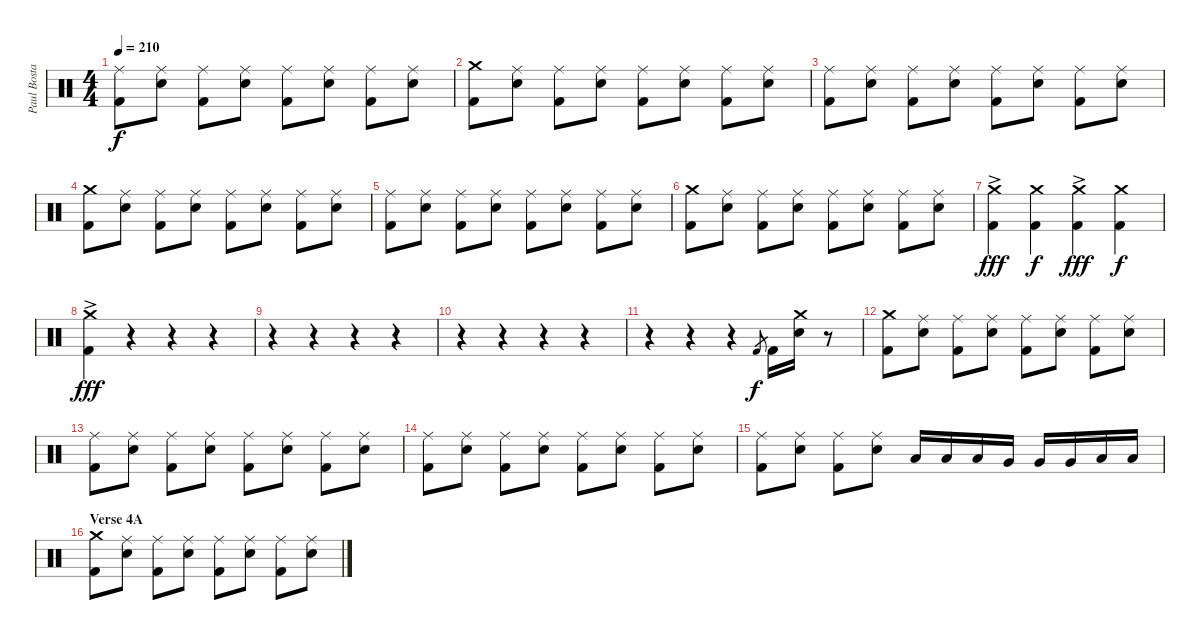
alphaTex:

\track ("Paul Bostaph" "Paul Bosta") {instrument percussion}
\staff {score}
\articulation defaults
\ts (4 4)
\tempo 210
\clef neutral
\ks c
("Ride (middle)" "Kick (hit) 2").8{dy f} ("Ride (middle)" "Snare (hit) 2").8 ("Ride (middle)" "Kick (hit) 2").8 ("Ride (middle)" "Snare (hit) 2").8 ("Ride (middle)" "Kick (hit) 2").8 ("Ride (middle)" "Snare (hit) 2").8 ("Ride (middle)" "Kick (hit) 2").8 ("Ride (middle)" "Snare (hit) 2").8 |
("Crash medium (hit)" "Kick (hit) 2").8 ("Ride (middle)" "Snare (hit) 2").8 ("Ride (middle)" "Kick (hit) 2").8 ("Ride (middle)" "Snare (hit) 2").8 ("Ride (middle)" "Kick (hit) 2").8 ("Ride (middle)" "Snare (hit) 2").8 ("Ride (middle)" "Kick (hit) 2").8 ("Ride (middle)" "Snare (hit) 2").8 |
("Ride (middle)" "Kick (hit) 2").8 ("Ride (middle)" "Snare (hit) 2").8 ("Ride (middle)" "Kick (hit) 2").8 ("Ride (middle)" "Snare (hit) 2").8 ("Ride (middle)" "Kick (hit) 2").8 ("Ride (middle)" "Snare (hit) 2").8 ("Ride (middle)" "Kick (hit) 2").8 ("Ride (middle)" "Snare (hit) 2").8 |
("Crash medium (hit)" "Kick (hit) 2").8 ("Ride (middle)" "Snare (hit) 2").8 ("Ride (middle)" "Kick (hit) 2").8 ("Ride (middle)" "Snare (hit) 2").8 ("Ride (middle)" "Kick (hit) 2").8 ("Ride (middle)" "Snare (hit) 2").8 ("Ride (middle)" "Kick (hit) 2").8 ("Ride (middle)" "Snare (hit) 2").8 |
("Ride (middle)" "Kick (hit) 2").8 ("Ride (middle)" "Snare (hit) 2").8 ("Ride (middle)" "Kick (hit) 2").8 ("Ride (middle)" "Snare (hit) 2").8 ("Ride (middle)" "Kick (hit) 2").8 ("Ride (middle)" "Snare (hit) 2").8 ("Ride (middle)" "Kick (hit) 2").8 ("Ride (middle)" "Snare (hit) 2").8 |
("Crash medium (hit)" "Kick (hit) 2").8 ("Ride (middle)" "Snare (hit) 2").8 ("Ride (middle)" "Kick (hit) 2").8 ("Ride (middle)" "Snare (hit) 2").8 ("Ride (middle)" "Kick (hit) 2").8 ("Ride (middle)" "Snare (hit) 2").8 ("Ride (middle)" "Kick (hit) 2").8 ("Ride (middle)" "Snare (hit) 2").8 |
("Crash medium (hit)"{ac} "Kick (hit) 2").4{dy fff} ("Crash medium (hit)" "Kick (hit) 2").4{dy f} ("Crash medium (hit)"{ac} "Kick (hit) 2").4{dy fff} ("Crash medium (hit)" "Kick (hit) 2").4{dy f} |
("Crash medium (hit)"{ac} "Kick (hit) 2").4{dy fff} r.4 r.4 r.4 |
r.4 r.4 r.4 r.4 |
r.4 r.4 r.4 r.4 |
r.4 r.4 r.4 "Kick (hit) 2".8{gr dy f} "Kick (hit) 2".16 ("Crash medium (hit)" "Snare (hit) 2").16 r.8 |
("Crash medium (hit)" "Kick (hit) 2").8 ("Ride (middle)" "Snare (hit) 2").8 ("Ride (middle)" "Kick (hit) 2").8 ("Ride (middle)" "Snare (hit) 2").8 ("Ride (middle)" "Kick (hit) 2").8 ("Ride (middle)" "Snare (hit) 2").8 ("Ride (middle)" "Kick (hit) 2").8 ("Ride (middle)" "Snare (hit) 2").8 |
("Ride (middle)" "Kick (hit) 2").8 ("Ride (middle)" "Snare (hit) 2").8 ("Ride (middle)" "Kick (hit) 2").8 ("Ride (middle)" "Snare (hit) 2").8 ("Ride (middle)" "Kick (hit) 2").8 ("Ride (middle)" "Snare (hit) 2").8 ("Ride (middle)" "Kick (hit) 2").8 ("Ride (middle)" "Snare (hit) 2").8 |
("Ride (middle)" "Kick (hit) 2").8 ("Ride (middle)" "Snare (hit) 2").8 ("Ride (middle)" "Kick (hit) 2").8 ("Ride (middle)" "Snare (hit) 2").8 ("Ride (middle)" "Kick (hit) 2").8 ("Ride (middle)" "Snare (hit) 2").8 ("Ride (middle)" "Kick (hit) 2").8 ("Ride (middle)" "Snare (hit) 2").8 |
("Ride (middle)" "Kick (hit) 2").8 ("Ride (middle)" "Snare (hit) 2").8 ("Ride (middle)" "Kick (hit) 2").8 ("Ride (middle)" "Snare (hit) 2").8 "Low Tom (hit)".16 "Low Tom (hit)".16 "Low Tom (hit)".16 "Very Low Tom (hit)".16 "Very Low Tom (hit)".16 "Very Low Tom (hit)".16 "Low Floor Tom (hit)".16 "Low Floor Tom (hit)".16 |
\section ("" "Verse 4A")
("Crash medium (hit)" "Kick (hit) 2").8 ("Ride (middle)" "Snare (hit) 2").8 ("Ride (middle)" "Kick (hit) 2").8 ("Ride (middle)" "Snare (hit) 2").8 ("Ride (middle)" "Kick (hit) 2").8 ("Ride (middle)" "Snare (hit) 2").8 ("Ride (middle)" "Kick (hit) 2").8 ("Ride (middle)" "Snare (hit) 2").8
